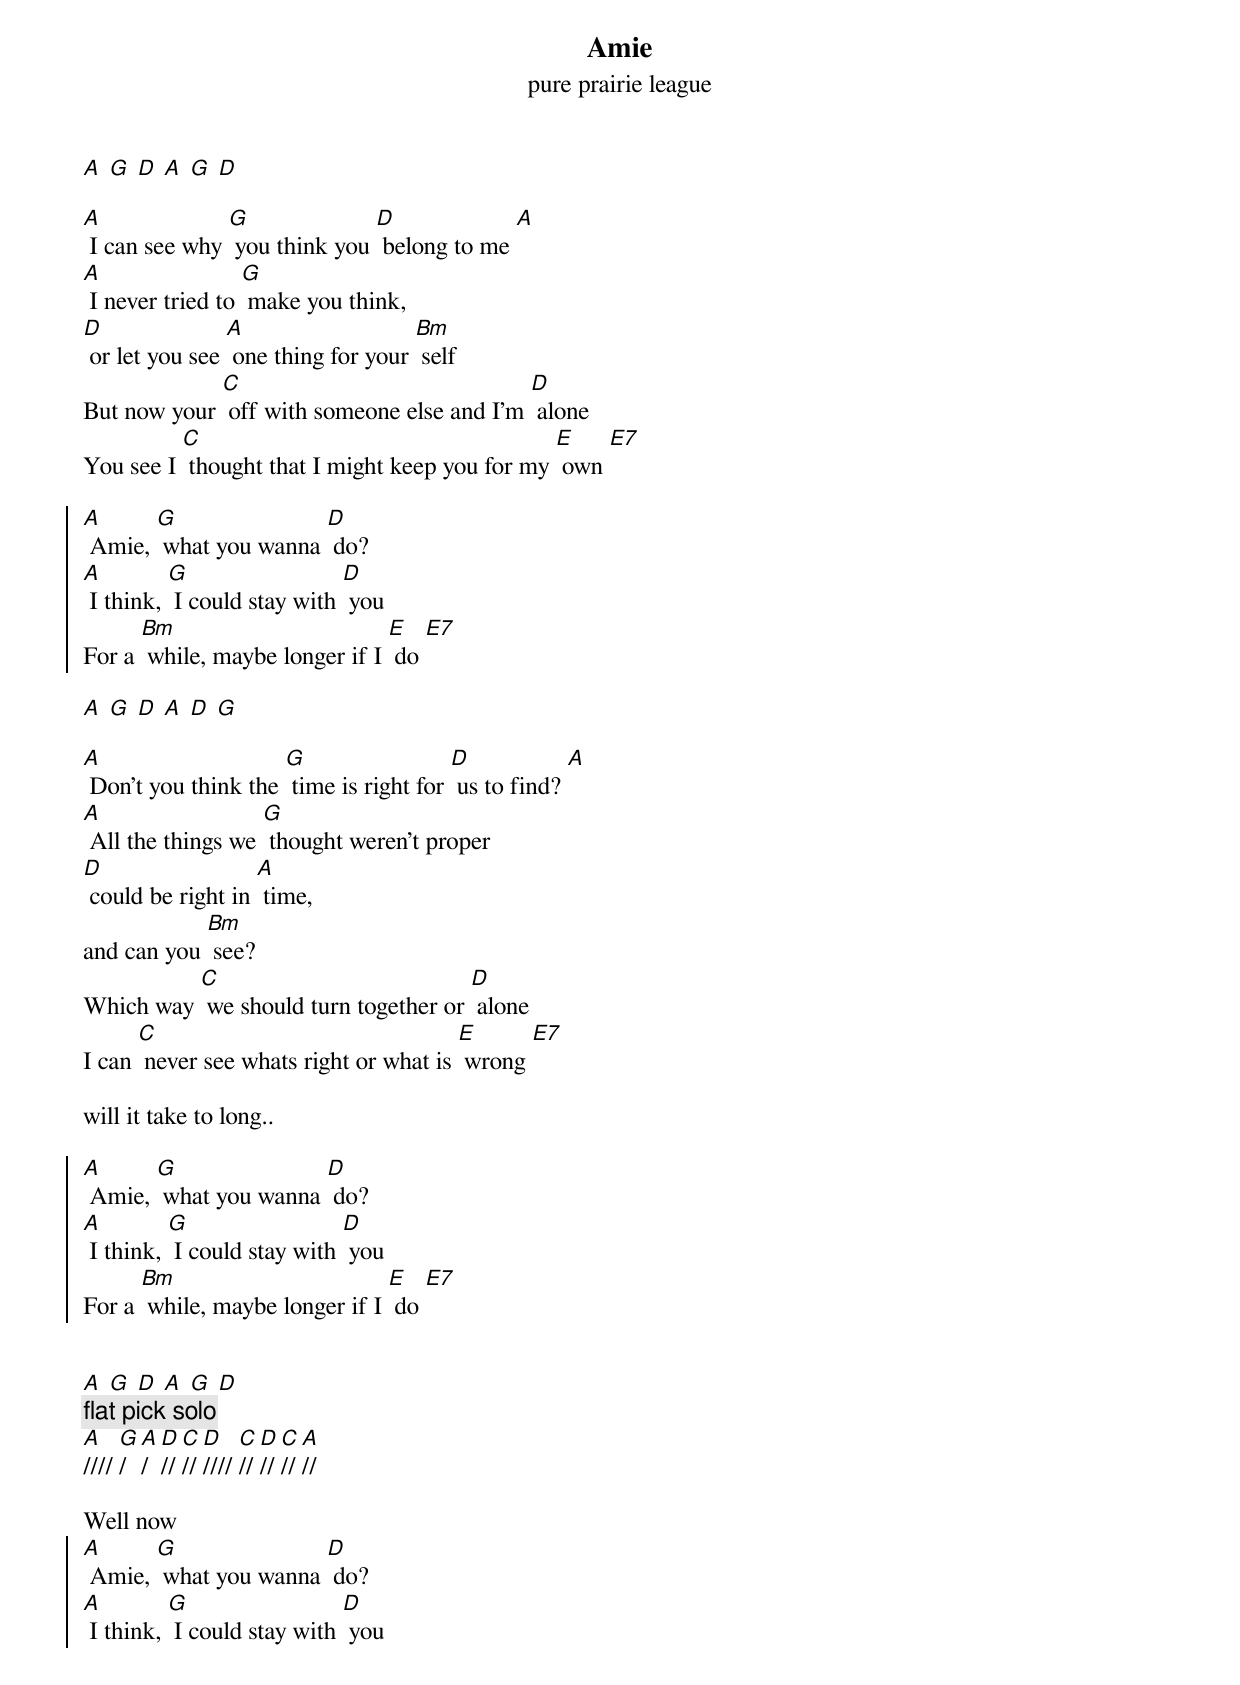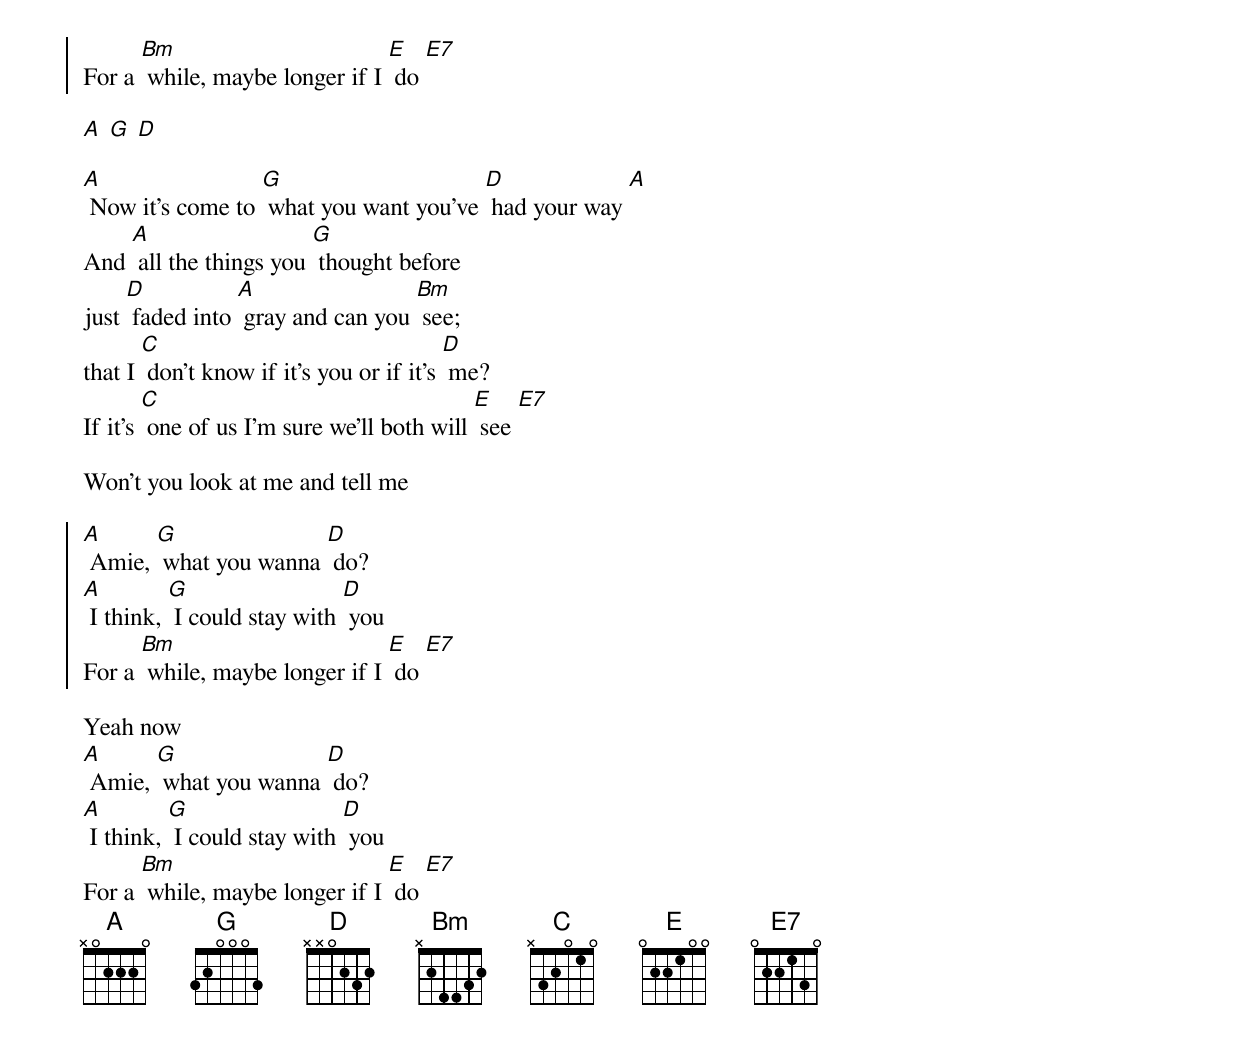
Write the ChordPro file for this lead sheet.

{title: Amie}
{subtitle: pure prairie league}
[A] [G] [D] [A] [G] [D]

[A] I can see why [G] you think you [D] belong to me [A]
[A] I never tried to [G] make you think,
[D] or let you see [A] one thing for your [Bm] self
But now your [C] off with someone else and I'm [D] alone
You see I [C] thought that I might keep you for my [E] own [E7]

{soc}
[A] Amie, [G] what you wanna [D] do?
[A] I think, [G] I could stay with [D] you
For a [Bm] while, maybe longer if I [E] do [E7]
{eoc}

[A] [G] [D] [A] [D] [G]

[A] Don't you think the [G] time is right for [D] us to find? [A ]
[A] All the things we [G] thought weren't proper
[D] could be right in [A] time,
and can you [Bm] see?
Which way [C] we should turn together or [D] alone
I can [C] never see whats right or what is [E] wrong [E7]

will it take to long..

{soc}
[A] Amie, [G] what you wanna [D] do?
[A] I think, [G] I could stay with [D] you
For a [Bm] while, maybe longer if I [E] do [E7]
{eoc}


[A] [G] [D] [A] [G] [D]
{c: flat pick solo}
[A]//// [G]/ [A]/ [D]// [C]// [D]//// [C]// [D]// [C]// [A]//

Well now
{soc}
[A] Amie, [G] what you wanna [D] do?
[A] I think, [G] I could stay with [D] you
For a [Bm] while, maybe longer if I [E] do [E7]
{eoc}

[A] [G] [D]

[A] Now it's come to [G] what you want you've [D] had your way [A]
And [A] all the things you [G] thought before
just [D] faded into [A] gray and can you [Bm] see;
that I [C] don't know if it's you or if it's [D] me?
If it's [C] one of us I'm sure we'll both will [E] see [E7]

Won't you look at me and tell me

{soc}
[A] Amie, [G] what you wanna [D] do?
[A] I think, [G] I could stay with [D] you
For a [Bm] while, maybe longer if I [E] do [E7]
{eoc}

Yeah now
[A] Amie, [G] what you wanna [D] do?
[A] I think, [G] I could stay with [D] you
For a [Bm] while, maybe longer if I [E] do [E7]
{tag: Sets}
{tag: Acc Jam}
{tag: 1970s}
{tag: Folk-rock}
